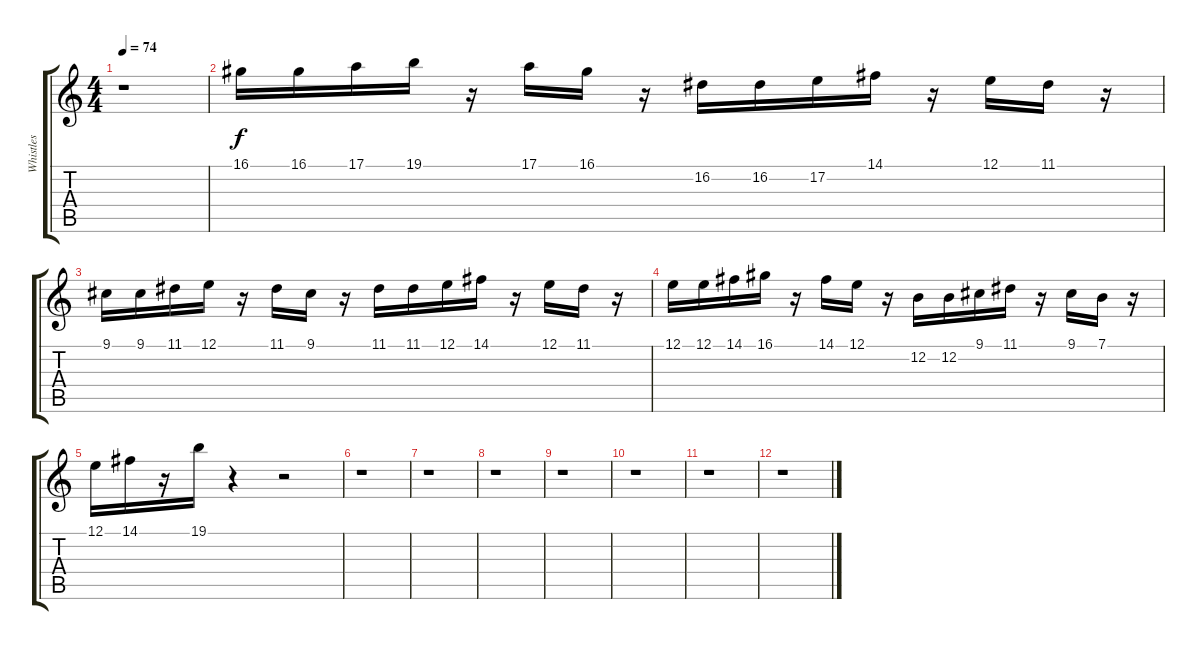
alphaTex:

\track ("Whistles" "Whistles") {instrument voiceoohs}
\staff {score tabs}
\tuning (E4 B3 G3 D3 A2 E2) {hide}
\ts (4 4)
\tempo 74
\clef g2
\ks c
r.1{dy f} |
16.1.16 16.1.16 17.1.16 19.1.16 r.16 17.1.16 16.1.16 r.16 16.2.16 16.2.16 17.2.16 14.1.16 r.16 12.1.16 11.1.16 r.16 |
9.1.16 9.1.16 11.1.16 12.1.16 r.16 11.1.16 9.1.16 r.16 11.1.16 11.1.16 12.1.16 14.1.16 r.16 12.1.16 11.1.16 r.16 |
12.1.16 12.1.16 14.1.16 16.1.16 r.16 14.1.16 12.1.16 r.16 12.2.16 12.2.16 9.1.16 11.1.16 r.16 9.1.16 7.1.16 r.16 |
12.1.16 14.1.16 r.16 19.1.16 r.4 r.2 |
r.1 |
r.1 |
r.1 |
r.1 |
r.1 |
r.1 |
r.1
